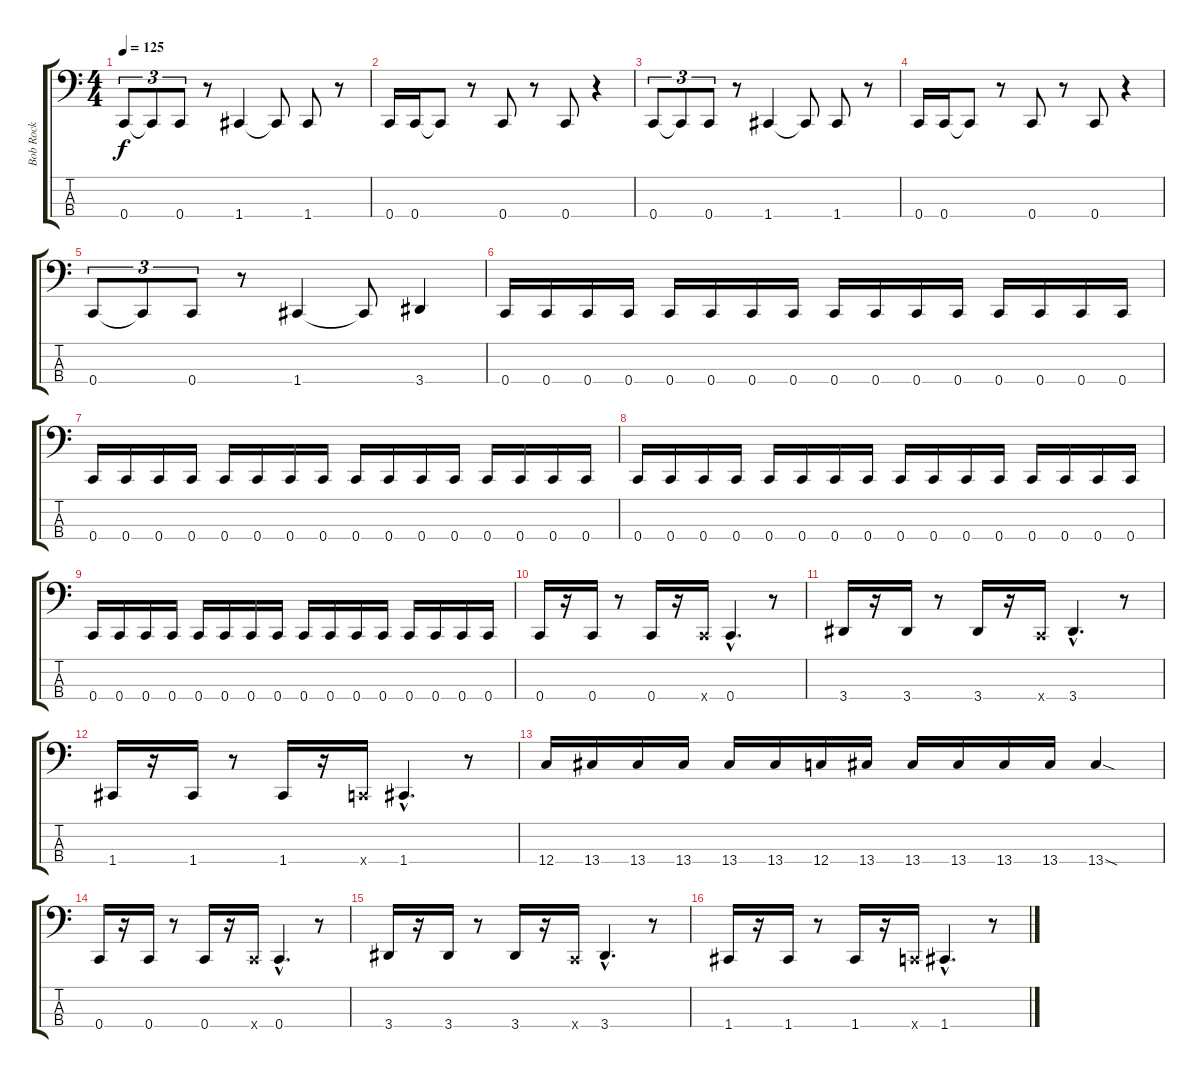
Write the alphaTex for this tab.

\track ("Bob Rock" "Bob Rock") {instrument electricbasspick}
\staff {score tabs}
\tuning (F2 C2 G1 C1) {hide}
\ts (4 4)
\tempo 125
\clef f4
\ks c
0.4.8{tu (3 2) dy f} 0.4{t}.8{tu (3 2)} 0.4.8{tu (3 2)} r.8 1.4.4 1.4{t}.8 1.4.8 r.8 |
0.4.16 0.4.16 0.4{t}.8 r.8 0.4.8 r.8 0.4.8 r.4 |
0.4.8{tu (3 2)} 0.4{t}.8{tu (3 2)} 0.4.8{tu (3 2)} r.8 1.4.4 1.4{t}.8 1.4.8 r.8 |
0.4.16 0.4.16 0.4{t}.8 r.8 0.4.8 r.8 0.4.8 r.4 |
0.4.8{tu (3 2)} 0.4{t}.8{tu (3 2)} 0.4.8{tu (3 2)} r.8 1.4.4 1.4{t}.8 3.4.4 |
0.4.16 0.4.16 0.4.16 0.4.16 0.4.16 0.4.16 0.4.16 0.4.16 0.4.16 0.4.16 0.4.16 0.4.16 0.4.16 0.4.16 0.4.16 0.4.16 |
0.4.16 0.4.16 0.4.16 0.4.16 0.4.16 0.4.16 0.4.16 0.4.16 0.4.16 0.4.16 0.4.16 0.4.16 0.4.16 0.4.16 0.4.16 0.4.16 |
0.4.16 0.4.16 0.4.16 0.4.16 0.4.16 0.4.16 0.4.16 0.4.16 0.4.16 0.4.16 0.4.16 0.4.16 0.4.16 0.4.16 0.4.16 0.4.16 |
0.4.16 0.4.16 0.4.16 0.4.16 0.4.16 0.4.16 0.4.16 0.4.16 0.4.16 0.4.16 0.4.16 0.4.16 0.4.16 0.4.16 0.4.16 0.4.16 |
0.4.16 r.16 0.4.16 r.8 0.4.16 r.16 0.4{x}.16 0.4{hac}.4{d} r.8 |
3.4.16 r.16 3.4.16 r.8 3.4.16 r.16 0.4{x}.16 3.4{hac}.4{d} r.8 |
1.4.16 r.16 1.4.16 r.8 1.4.16 r.16 0.4{x}.16 1.4{hac}.4{d} r.8 |
12.4.16 13.4.16 13.4.16 13.4.16 13.4.16 13.4.16 12.4.16 13.4.16 13.4.16 13.4.16 13.4.16 13.4.16 13.4{sod}.4 |
0.4.16 r.16 0.4.16 r.8 0.4.16 r.16 0.4{x}.16 0.4{hac}.4{d} r.8 |
3.4.16 r.16 3.4.16 r.8 3.4.16 r.16 0.4{x}.16 3.4{hac}.4{d} r.8 |
1.4.16 r.16 1.4.16 r.8 1.4.16 r.16 0.4{x}.16 1.4{hac}.4{d} r.8
